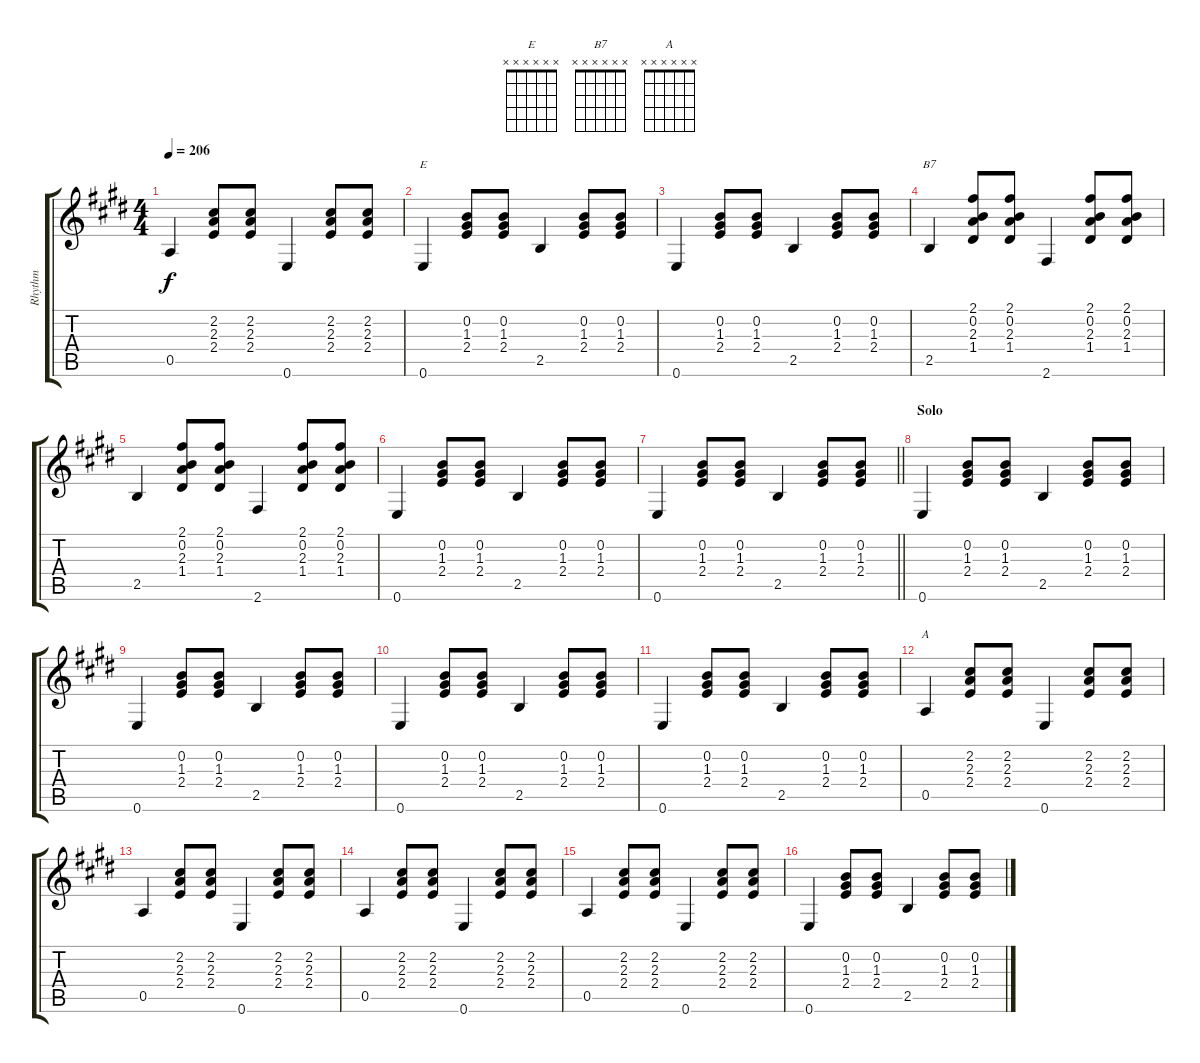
\track ("Rhythm" "Rhythm") {instrument acousticguitarsteel}
\staff {score tabs}
\tuning (E4 B3 G3 D3 A2 E2) {hide}
\chord ("E" x x x x x x)
\chord ("B7" x x x x x x)
\chord ("A" x x x x x x)
\ts (4 4)
\tempo 206
\clef g2
\ks e
0.5.4{dy f} (2.2 2.3 2.4).8 (2.2 2.3 2.4).8 0.6.4 (2.2 2.3 2.4).8 (2.2 2.3 2.4).8 |
0.6.4{ch "E"} (0.2 1.3 2.4).8 (0.2 1.3 2.4).8 2.5.4 (0.2 1.3 2.4).8 (0.2 1.3 2.4).8 |
0.6.4 (0.2 1.3 2.4).8 (0.2 1.3 2.4).8 2.5.4 (0.2 1.3 2.4).8 (0.2 1.3 2.4).8 |
2.5.4{ch "B7"} (2.1 0.2 2.3 1.4).8 (2.1 0.2 2.3 1.4).8 2.6.4 (2.1 0.2 2.3 1.4).8 (2.1 0.2 2.3 1.4).8 |
2.5.4 (2.1 0.2 2.3 1.4).8 (2.1 0.2 2.3 1.4).8 2.6.4 (2.1 0.2 2.3 1.4).8 (2.1 0.2 2.3 1.4).8 |
0.6.4 (0.2 1.3 2.4).8 (0.2 1.3 2.4).8 2.5.4 (0.2 1.3 2.4).8 (0.2 1.3 2.4).8 |
\barLineRight lightlight
0.6.4 (0.2 1.3 2.4).8 (0.2 1.3 2.4).8 2.5.4 (0.2 1.3 2.4).8 (0.2 1.3 2.4).8 |
\section ("" "Solo")
0.6.4 (0.2 1.3 2.4).8 (0.2 1.3 2.4).8 2.5.4 (0.2 1.3 2.4).8 (0.2 1.3 2.4).8 |
0.6.4 (0.2 1.3 2.4).8 (0.2 1.3 2.4).8 2.5.4 (0.2 1.3 2.4).8 (0.2 1.3 2.4).8 |
0.6.4 (0.2 1.3 2.4).8 (0.2 1.3 2.4).8 2.5.4 (0.2 1.3 2.4).8 (0.2 1.3 2.4).8 |
0.6.4 (0.2 1.3 2.4).8 (0.2 1.3 2.4).8 2.5.4 (0.2 1.3 2.4).8 (0.2 1.3 2.4).8 |
0.5.4{ch "A"} (2.2 2.3 2.4).8 (2.2 2.3 2.4).8 0.6.4 (2.2 2.3 2.4).8 (2.2 2.3 2.4).8 |
0.5.4 (2.2 2.3 2.4).8 (2.2 2.3 2.4).8 0.6.4 (2.2 2.3 2.4).8 (2.2 2.3 2.4).8 |
0.5.4 (2.2 2.3 2.4).8 (2.2 2.3 2.4).8 0.6.4 (2.2 2.3 2.4).8 (2.2 2.3 2.4).8 |
0.5.4 (2.2 2.3 2.4).8 (2.2 2.3 2.4).8 0.6.4 (2.2 2.3 2.4).8 (2.2 2.3 2.4).8 |
0.6.4 (0.2 1.3 2.4).8 (0.2 1.3 2.4).8 2.5.4 (0.2 1.3 2.4).8 (0.2 1.3 2.4).8
